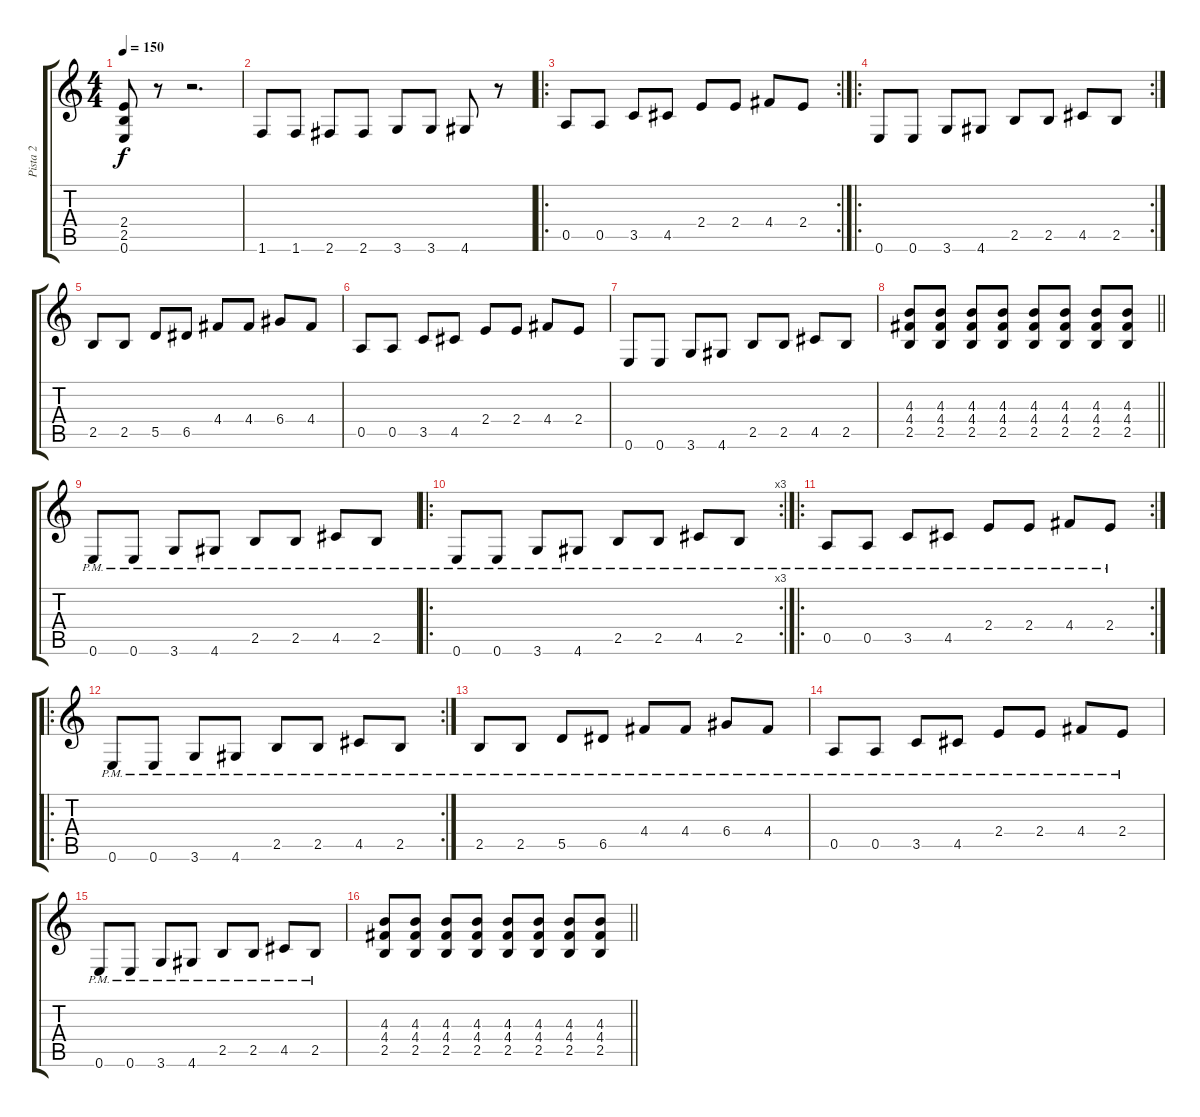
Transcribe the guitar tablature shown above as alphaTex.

\track ("Pista 2" "Pista 2") {instrument electricguitarmuted}
\staff {score tabs}
\tuning (E4 B3 G3 D3 A2 E2) {hide}
\ts (4 4)
\tempo 150
\clef g2
\ks c
(2.4 2.5 0.6).8{dy f} r.8 r.2{d} |
1.6.8 1.6.8 2.6.8 2.6.8 3.6.8 3.6.8 4.6.8 r.8 |
\ro
\rc 2
0.5.8 0.5.8 3.5.8 4.5.8 2.4.8 2.4.8 4.4.8 2.4.8 |
\ro
\rc 2
0.6.8 0.6.8 3.6.8 4.6.8 2.5.8 2.5.8 4.5.8 2.5.8 |
2.5.8 2.5.8 5.5.8 6.5.8 4.4.8 4.4.8 6.4.8 4.4.8 |
0.5.8 0.5.8 3.5.8 4.5.8 2.4.8 2.4.8 4.4.8 2.4.8 |
0.6.8 0.6.8 3.6.8 4.6.8 2.5.8 2.5.8 4.5.8 2.5.8 |
\barLineRight lightlight
(4.3 4.4 2.5).8 (4.3 4.4 2.5).8 (4.3 4.4 2.5).8 (4.3 4.4 2.5).8 (4.3 4.4 2.5).8 (4.3 4.4 2.5).8 (4.3 4.4 2.5).8 (4.3 4.4 2.5).8 |
0.6{pm}.8 0.6{pm}.8 3.6{pm}.8 4.6{pm}.8 2.5{pm}.8 2.5{pm}.8 4.5{pm}.8 2.5{pm}.8 |
\ro
\rc 3
0.6{pm}.8 0.6{pm}.8 3.6{pm}.8 4.6{pm}.8 2.5{pm}.8 2.5{pm}.8 4.5{pm}.8 2.5{pm}.8 |
\ro
\rc 2
0.5{pm}.8 0.5{pm}.8 3.5{pm}.8 4.5{pm}.8 2.4{pm}.8 2.4{pm}.8 4.4{pm}.8 2.4{pm}.8 |
\ro
\rc 2
0.6{pm}.8 0.6{pm}.8 3.6{pm}.8 4.6{pm}.8 2.5{pm}.8 2.5{pm}.8 4.5{pm}.8 2.5{pm}.8 |
2.5{pm}.8 2.5{pm}.8 5.5{pm}.8 6.5{pm}.8 4.4{pm}.8 4.4{pm}.8 6.4{pm}.8 4.4{pm}.8 |
0.5{pm}.8 0.5{pm}.8 3.5{pm}.8 4.5{pm}.8 2.4{pm}.8 2.4{pm}.8 4.4{pm}.8 2.4{pm}.8 |
0.6{pm}.8 0.6{pm}.8 3.6{pm}.8 4.6{pm}.8 2.5{pm}.8 2.5{pm}.8 4.5{pm}.8 2.5{pm}.8 |
\barLineRight lightlight
(4.3 4.4 2.5).8 (4.3 4.4 2.5).8 (4.3 4.4 2.5).8 (4.3 4.4 2.5).8 (4.3 4.4 2.5).8 (4.3 4.4 2.5).8 (4.3 4.4 2.5).8 (4.3 4.4 2.5).8
